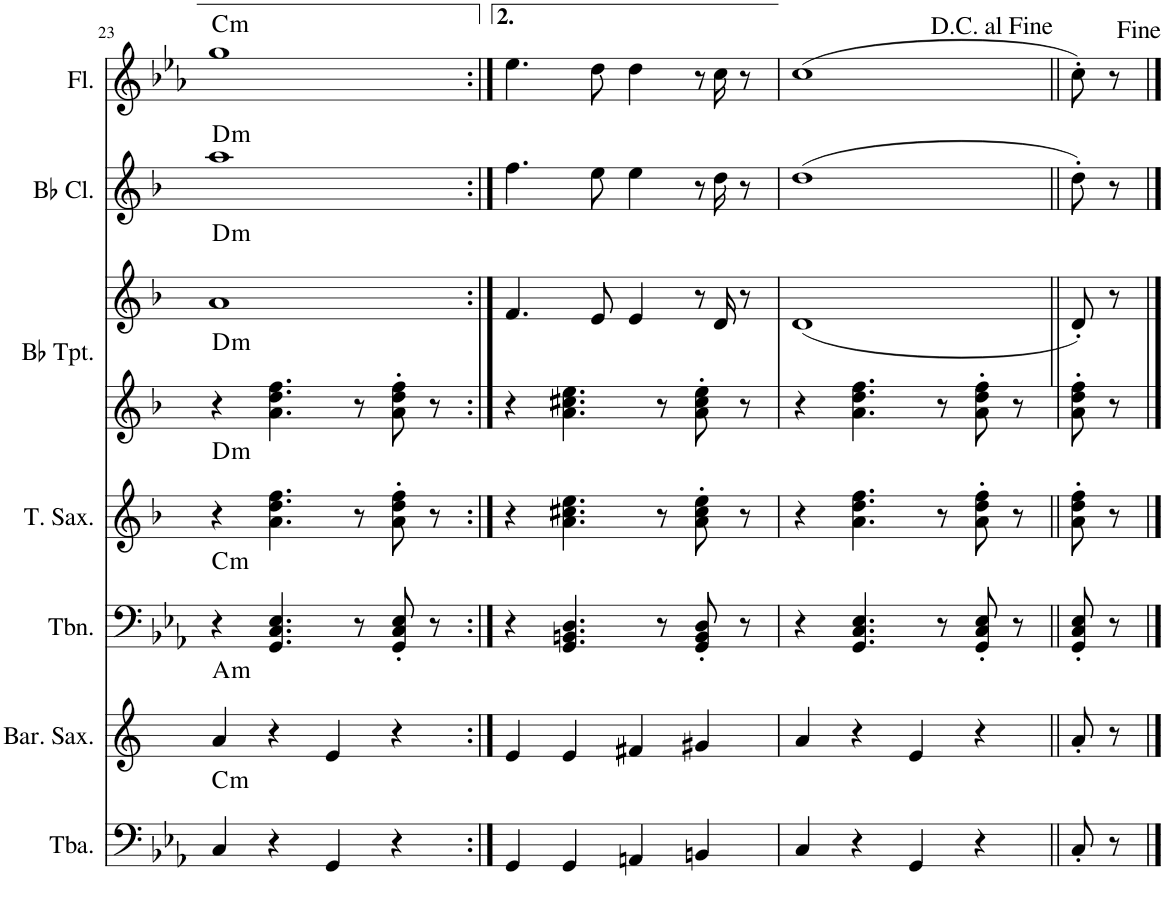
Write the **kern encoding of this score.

**kern	**harte	**kern	**harte	**kern	**harte	**kern	**harte	**kern	**kern	**harte	**kern	**harte	**kern	**harte	**kern	**harte	**kern	**harte	**kern	**harte	**kern	**harte	**kern	**harte
*part12	*part12	*part11	*part11	*part10	*part10	*part9	*part9	*part8	*part8	*part8	*part7	*part7	*part6	*part6	*part5	*part5	*part4	*part4	*part3	*part3	*part2	*part2	*part1	*part1
*staff13	*	*staff12	*	*staff11	*	*staff10	*	*staff9	*staff8	*	*staff7	*	*staff6	*	*staff5	*	*staff4	*	*staff3	*	*staff2	*	*staff1	*
*I"Tuba	*	*I"Baritone Saxophone	*	*I"Trombone	*	*I"Tenor Saxophone	*	*I"Bb Trumpet	*	*	*I"Bb Clarinet	*	*I"Flute	*	*I"Bass	*	*I"Baritone	*	*I"Tenor	*	*I"Alto	*	*I"Soprano	*
*I'Tba.	*	*I'Bar. Sax.	*	*I'Tbn.	*	*I'T. Sax.	*	*I'Bb Tpt.	*	*	*I'Bb Cl.	*	*I'Fl.	*	*I'B.	*	*I'Bar.	*	*I'T.	*	*I'A.	*	*I'S.	*
!!LO:PB:g=z
*clefF4	*	*clefG2	*	*clefF4	*	*clefG2	*	*clefG2	*clefG2	*	*clefG2	*	*clefG2	*	*clefF4	*	*clefF4	*	*clefGv2	*	*clefG2	*	*clefG2	*
*	*	*Trd12c21	*	*	*	*Trd8c14	*	*Trd1c2	*Trd1c2	*	*Trd1c2	*	*	*	*	*	*	*	*	*	*	*	*	*
*k[b-e-a-]	*	*k[]	*	*k[b-e-a-]	*	*k[b-]	*	*k[b-]	*k[b-]	*	*k[b-]	*	*k[b-e-a-]	*	*k[b-e-a-]	*	*k[b-e-a-]	*	*k[b-e-a-]	*	*k[b-e-a-]	*	*k[b-e-a-]	*
*M4/4	*	*M4/4	*	*M4/4	*	*M4/4	*	*M4/4	*M4/4	*	*M4/4	*	*M4/4	*	*M4/4	*	*M4/4	*	*M4/4	*	*M4/4	*	*M4/4	*
=23	=23	=23	=23	=23	=23	=23	=23	=23	=23	=23	=23	=23	=23	=23	=23	=23	=23	=23	=23	=23	=23	=23	=23	=23
!	!LO:H:kt=m	!	!LO:H:kt=m	!	!LO:H:kt=m	!	!LO:H:kt=m	!	!	!LO:H:n=1:kt=m	!	!	!	!	!	!	!	!	!	!	!	!	!	!
!	!	!	!	!	!	!	!	!	!	!LO:H:n=2:kt=m	!	!LO:H:kt=m	!	!LO:H:kt=m	!	!LO:H:kt=m	!	!LO:H:kt=m	!	!LO:H:kt=m	!	!LO:H:kt=m	!	!LO:H:kt=m
4C/	C:min	4a/	A:min	4r	C:min	4r	D:min	4r	1a	D:min D:min	1aa	D:min	1gg	C:min	4C	C:min	4r	C:min	4r	C:min	1gg	C:min	1gg	C:min
4r	.	4r	.	4.GG/ 4.C/ 4.E-/	.	4.a\ 4.dd\ 4.ff\	.	4.a\ 4.dd\ 4.ff\	.	.	.	.	.	.	4r	.	4.G 4.c 4.e-	.	4.G 4.c 4.e-	.	.	.	.	.
4GG/	.	4e/	.	.	.	.	.	.	.	.	.	.	.	.	4GG	.	.	.	.	.	.	.	.	.
.	.	.	.	8r	.	8r	.	8r	.	.	.	.	.	.	.	.	8r	.	8r	.	.	.	.	.
4r	.	4r	.	8GG/' 8C/' 8E-/'	.	8a\' 8dd\' 8ff\'	.	8a\' 8dd\' 8ff\'	.	.	.	.	.	.	4r	.	8G' 8c' 8e-'	.	8G' 8c' 8e-'	.	.	.	.	.
.	.	.	.	8r	.	8r	.	8r	.	.	.	.	.	.	.	.	8r	.	8r	.	.	.	.	.
=24:|!	=24:|!	=24:|!	=24:|!	=24:|!	=24:|!	=24:|!	=24:|!	=24:|!	=24:|!	=24:|!	=24:|!	=24:|!	=24:|!	=24:|!	=24:|!	=24:|!	=24:|!	=24:|!	=24:|!	=24:|!	=24:|!	=24:|!	=24:|!	=24:|!
4GG/	.	4e/	.	4r	.	4r	.	4r	4.f/	.	4.ff\	.	4.ee-\	.	4GG	.	4r	.	4r	.	4.ee-	.	4.ee-	.
4GG/	.	4e/	.	4.GG/ 4.BBn/ 4.D/	.	4.a\ 4.cc#X\ 4.ee\	.	4.a\ 4.cc#X\ 4.ee\	.	.	.	.	.	.	4GG	.	4.G 4.Bn 4.d	.	4.G 4.Bn 4.d	.	.	.	.	.
.	.	.	.	.	.	.	.	.	8e/	.	8ee\	.	8dd\	.	.	.	.	.	.	.	8dd	.	8dd	.
4AAn/	.	4f#X/	.	.	.	.	.	.	4e/	.	4ee\	.	4dd\	.	4AAn	.	.	.	.	.	4dd	.	4dd	.
.	.	.	.	8r	.	8r	.	8r	.	.	.	.	.	.	.	.	8r	.	8r	.	.	.	.	.
4BBn/	.	4g#X/	.	8GG/' 8BB/' 8D/'	.	8a\' 8cc#\' 8ee\'	.	8a\' 8cc#\' 8ee\'	8r	.	8r	.	8r	.	4BBn	.	8G' 8B' 8d'	.	8G' 8B' 8d'	.	8r	.	8r	.
.	.	.	.	8r	.	8r	.	8r	16d/	.	16dd\	.	16cc\	.	.	.	8r	.	8r	.	16cc	.	16cc	.
.	.	.	.	.	.	.	.	.	8r	.	8r	.	8r	.	.	.	.	.	.	.	8r	.	8r	.
16ryy	.	16ryy	.	16ryy	.	16ryy	.	16ryy	.	.	.	.	.	.	16ryy	.	16ryy	.	16ryy	.	.	.	.	.
=25	=25	=25	=25	=25	=25	=25	=25	=25	=25	=25	=25	=25	=25	=25	=25	=25	=25	=25	=25	=25	=25	=25	=25	=25
4C/	.	4a/	.	4r	.	4r	.	4r	(1d	.	(1dd	.	(1cc	.	4C	.	4r	.	4r	.	(1cc	.	(1cc	.
4r	.	4r	.	4.GG/ 4.C/ 4.E-/	.	4.a\ 4.dd\ 4.ff\	.	4.a\ 4.dd\ 4.ff\	.	.	.	.	.	.	4r	.	4.G 4.c 4.e-	.	4.G 4.c 4.e-	.	.	.	.	.
4GG/	.	4e/	.	.	.	.	.	.	.	.	.	.	.	.	4GG	.	.	.	.	.	.	.	.	.
.	.	.	.	8r	.	8r	.	8r	.	.	.	.	.	.	.	.	8r	.	8r	.	.	.	.	.
4r	.	4r	.	8GG/' 8C/' 8E-/'	.	8a\' 8dd\' 8ff\'	.	8a\' 8dd\' 8ff\'	.	.	.	.	.	.	4r	.	8G' 8c' 8e-'	.	8G' 8c' 8e-'	.	.	.	.	.
.	.	.	.	8r	.	8r	.	8r	.	.	.	.	.	.	.	.	8r	.	8r	.	.	.	.	.
=26	=26	=26	=26	=26	=26	=26	=26	=26	=26	=26	=26	=26	=26	=26	=26	=26	=26	=26	=26	=26	=26	=26	=26	=26
8C'/	.	8a'/	.	8GG/' 8C/' 8E-/'	.	8a\' 8dd\' 8ff\'	.	8a\' 8dd\' 8ff\'	8d'/)	.	8dd'\)	.	8cc'\)	.	8C'	.	8G' 8c' 8e-'	.	8G' 8c' 8e-'	.	8cc')	.	8cc')	.
8r	.	8r	.	8r	.	8r	.	8r	8r	.	8r	.	8r	.	8r	.	8r	.	8r	.	8r	.	8r	.
==	==	==	==	==	==	==	==	==	==	==	==	==	==	==	==	==	==	==	==	==	==	==	==	==
*-	*-	*-	*-	*-	*-	*-	*-	*-	*-	*-	*-	*-	*-	*-	*-	*-	*-	*-	*-	*-	*-	*-	*-	*-
